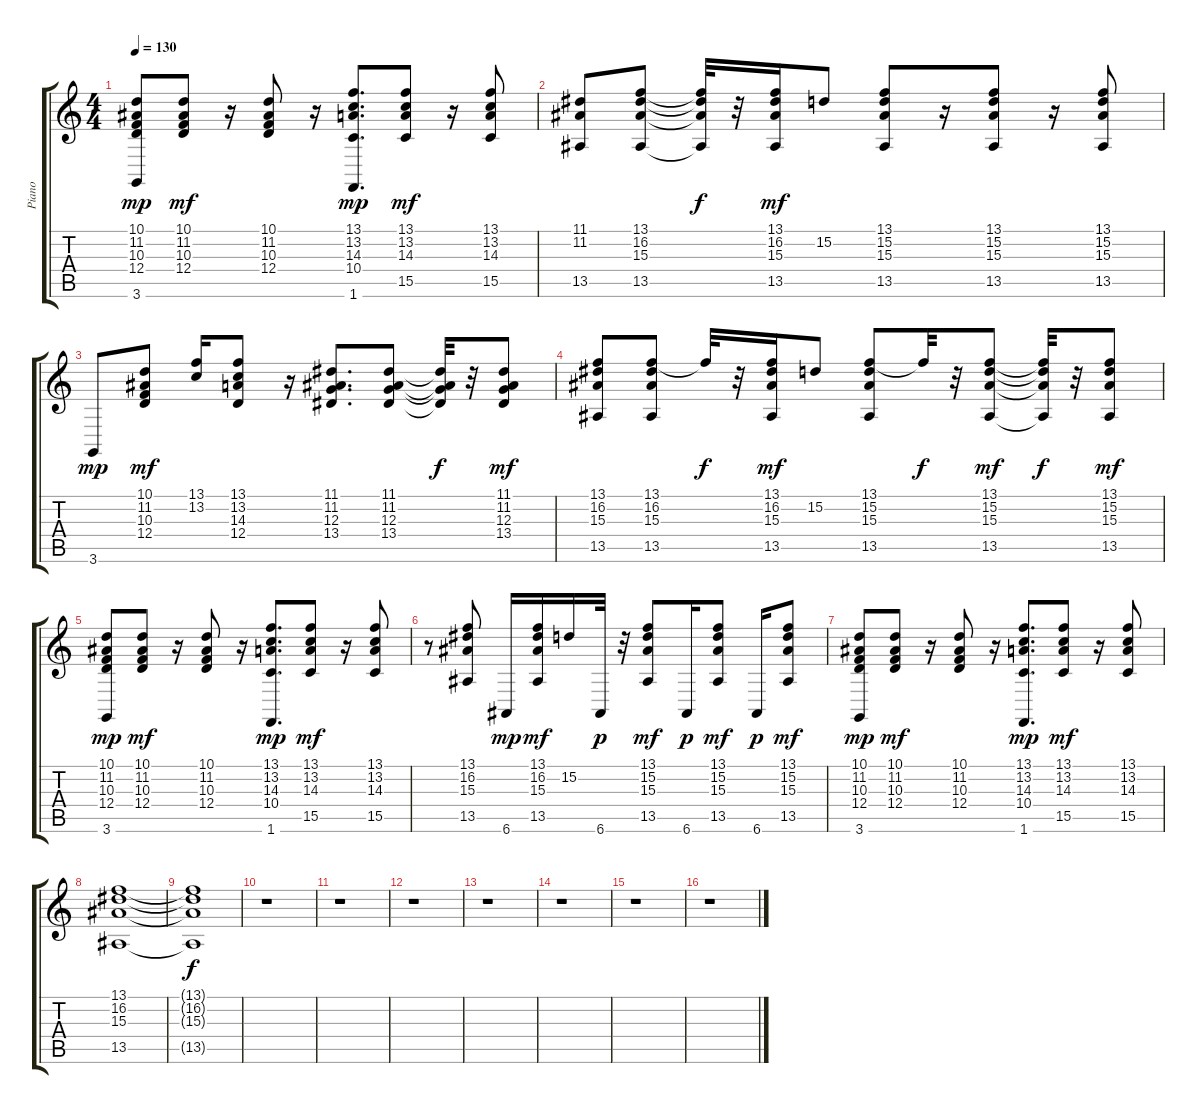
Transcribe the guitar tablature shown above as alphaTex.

\track ("Piano" "Piano") {instrument brightacousticpiano}
\staff {score tabs}
\tuning (E4 B3 G3 D3 A2 E2) {hide}
\ts (4 4)
\tempo 130
\clef g2
\ks c
(10.1 11.2 10.3 12.4 3.6).8{dy mp} (10.1 11.2 10.3 12.4).8{dy mf} r.16 (10.1 11.2 10.3 12.4).8 r.16 (13.1 13.2 14.3 10.4 1.6).8{d dy mp} (13.1 13.2 14.3 15.5).8{dy mf} r.16 (13.1 13.2 14.3 15.5).8 |
(11.1 11.2 13.5).8 (13.1 16.2 15.3 13.5).8 (13.1{t} 16.2{t} 15.3{t} 13.5{t}).32{dy f} r.32 (13.1 16.2 15.3 13.5).16{dy mf} 15.2.8 (13.1 15.2 15.3 13.5).8 r.16 (13.1 15.2 15.3 13.5).8 r.16 (13.1 15.2 15.3 13.5).8 |
3.6.8{dy mp} (10.1 11.2 10.3 12.4).8{dy mf} (13.1 13.2).16 (13.1 13.2 14.3 12.4).8 r.16 (11.1 11.2 12.3 13.4).8{d} (11.1 11.2 12.3 13.4).8 (11.1{t} 11.2{t} 12.3{t} 13.4{t}).32{dy f} r.32 (11.1 11.2 12.3 13.4).8{dy mf} |
(13.1 16.2 15.3 13.5).8 (13.1 16.2 15.3 13.5).8 13.1{t}.32{dy f} r.32 (13.1 16.2 15.3 13.5).16{dy mf} 15.2.8 (13.1 15.2 15.3 13.5).8 13.1{t}.32{dy f} r.32 (13.1 15.2 15.3 13.5).8{dy mf} (13.1{t} 15.2{t} 15.3{t} 13.5{t}).32{dy f} r.32 (13.1 15.2 15.3 13.5).8{dy mf} |
(10.1 11.2 10.3 12.4 3.6).8{dy mp} (10.1 11.2 10.3 12.4).8{dy mf} r.16 (10.1 11.2 10.3 12.4).8 r.16 (13.1 13.2 14.3 10.4 1.6).8{d dy mp} (13.1 13.2 14.3 15.5).8{dy mf} r.16 (13.1 13.2 14.3 15.5).8 |
r.8 (13.1 16.2 15.3 13.5).8 6.6.16{dy mp} (13.1 16.2 15.3 13.5).16{dy mf} 15.2.16 6.6.32{dy p} r.32 (13.1 15.2 15.3 13.5).8{dy mf} 6.6.16{dy p} (13.1 15.2 15.3 13.5).8{dy mf} 6.6.16{dy p} (13.1 15.2 15.3 13.5).8{dy mf} |
(10.1 11.2 10.3 12.4 3.6).8{dy mp} (10.1 11.2 10.3 12.4).8{dy mf} r.16 (10.1 11.2 10.3 12.4).8 r.16 (13.1 13.2 14.3 10.4 1.6).8{d dy mp} (13.1 13.2 14.3 15.5).8{dy mf} r.16 (13.1 13.2 14.3 15.5).8 |
(13.1 16.2 15.3 13.5).1 |
(13.1{t} 16.2{t} 15.3{t} 13.5{t}).1{dy f} |
r.1 |
r.1 |
r.1 |
r.1 |
r.1 |
r.1 |
r.1
